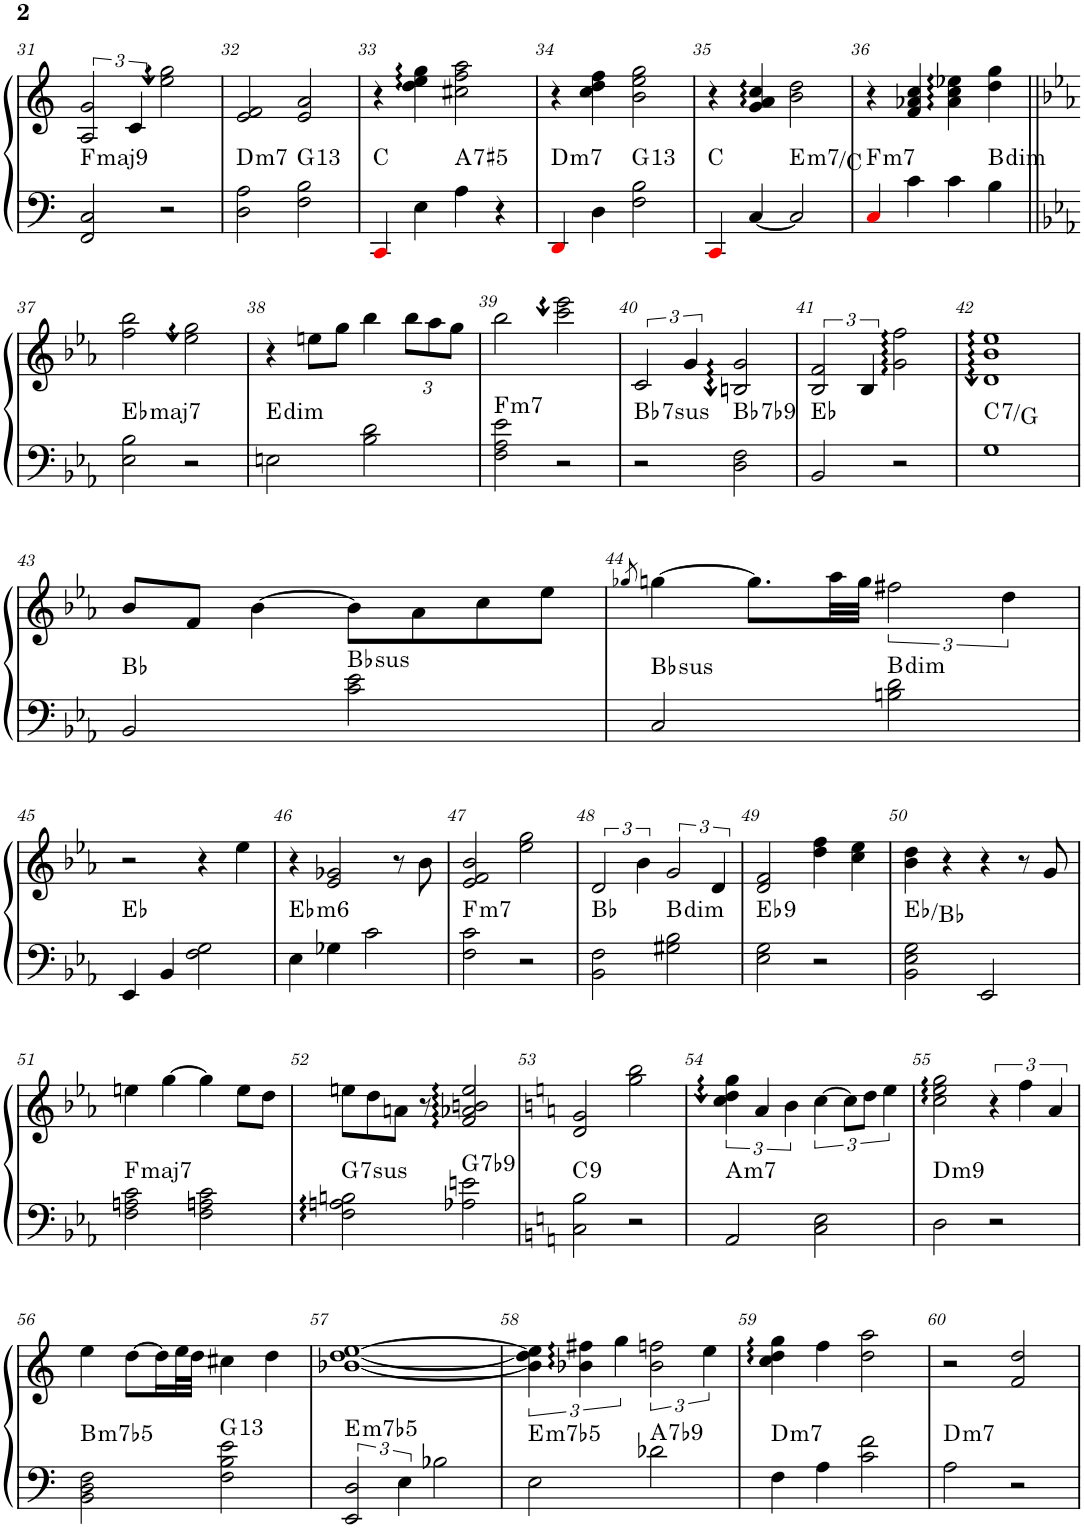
**kern	**kern	**harte
*part1	*part1	*part1
*staff2	*staff1	*
*I"Piano	*	*
*I'Pno.	*	*
!!LO:PB:g=z
*clefF4	*clefG2	*
*k[]	*k[]	*
*M4/4	*M4/4	*
=31	=31	=31
!	!	!LO:H:kt=maj9
2FF/ 2C/	3A/ 3g/	F:maj9
.	6c/	.
2r	2ee\ 2gg\	.
=32	=32	=32
!	!	!LO:H:kt=m7
2D\ 2A\	2e/ 2f/	D:min7
!	!	!LO:H:kt=13
2F\ 2B\	2e/ 2a/	G:9(11,13)
=33	=33	=33
4CCi/	4r	C:maj
4E\	4dd\ 4ee\ 4gg\	.
!	!	!LO:H:kt=7
4A\	2cc#X\ 2ff\ 2aa\	A:(3,#5,b7)
4r	.	.
=34	=34	=34
!	!	!LO:H:kt=m7
4DDi/	4r	D:min7
4D\	4cc\ 4dd\ 4ff\	.
!	!	!LO:H:kt=13
2F\ 2B\	2b\ 2ee\ 2gg\	G:9(11,13)
=35	=35	=35
4CCi/	4r	C:maj
[4C/	4g/ 4a/ 4cc/	.
!	!	!LO:H:kt=m7
2C/]	2b\ 2dd\	E:min7/b6
=36	=36	=36
!	!	!LO:H:kt=m7
4Ci/	4r	F:min7
4c\	4f/ 4a-X/ 4cc/	.
4c\	4a-\ 4cc\ 4ee-X\	.
!	!	!LO:H:kt=dim
4B\	4dd\ 4gg\	B:dim
!!LO:LB:g=z
=37||	=37||	=37||
*k[b-e-a-]	*k[b-e-a-]	*
!	!	!LO:H:kt=maj7
2E-\ 2B-\	2ff\ 2bb-\	Eb:maj7
2r	2ee-\ 2gg\	.
=38	=38	=38
!	!	!LO:H:kt=dim
2En\	4r	E:dim
.	8een\L	.
.	8gg\J	.
2B-\ 2d\	4bb-\	.
*	*Xbrackettup	*
.	12bb-\L	.
.	12aa-\	.
.	12gg\J	.
=39	=39	=39
!	!	!LO:H:kt=m7
2F\ 2A-\ 2e-\	2bb-\	F:min7
2r	2ccc\ 2eee-\	.
=40	=40	=40
*	*brackettup	*
!	!	!LO:H:kt=7sus
2r	3c/	Bb:sus4(7)
.	6g/	.
!	!	!LO:H:kt=7
2D\ 2F\	2Bn/ 2g/	Bb:7(b9)
=41	=41	=41
2BB-/	3B-/ 3f/	Eb:maj
.	6B-/	.
2r	2g\ 2ff\	.
=42	=42	=42
!	!	!LO:H:kt=7
1G	1d 1b- 1ee-	C:7/5
!!LO:LB:g=z
=43	=43	=43
2BB-/	8b-/L	Bb:maj
.	8f/J	.
.	[4b-\	.
!	!	!LO:H:kt=sus
2c\ 2e-\	8b-\L]	Bb:sus4
.	8a-\	.
.	8cc\	.
.	8ee-\J	.
=44	=44	=44
.	8qgg-X/	.
!	!	!LO:H:kt=sus
2C/	[4ggn\	Bb:sus4
.	8.gg\L]	.
.	32aa-\LL	.
.	32gg\JJJ	.
!	!	!LO:H:kt=dim
2Bn\ 2d\	3ff#X\	B:dim
.	6dd\	.
!!LO:LB:g=z
=45	=45	=45
4EE-/	2r	Eb:maj
4BB-/	.	.
2F\ 2G\	4r	.
.	4ee-\	.
=46	=46	=46
!	!	!LO:H:kt=m6
4E-\	4r	Eb:min6
4G-X\	2e-/ 2g-X/	.
2c\	.	.
.	8r	.
.	8b-\	.
=47	=47	=47
!	!	!LO:H:kt=m7
2F\ 2c\	2e-/ 2f/ 2b-/	F:min7
2r	2ee-\ 2gg\	.
=48	=48	=48
2BB-\ 2F\	3d/	Bb:maj
.	6b-\	.
!	!	!LO:H:kt=dim
2G#X\ 2B-\	3g/	B:dim
.	6d/	.
=49	=49	=49
!	!	!LO:H:kt=9
2E-\ 2G\	2d/ 2f/	Eb:9
2r	4dd\ 4ff\	.
.	4cc\ 4ee-\	.
=50	=50	=50
2BB-\ 2E-\ 2G\	4b-\ 4dd\	Eb:maj/5
.	4r	.
2EE-/	4r	.
.	8r	.
.	8g/	.
!!LO:LB:g=z
=51	=51	=51
!	!	!LO:H:kt=maj7
2F\ 2An\ 2c\	4een\	F:maj7
.	[4gg\	.
2F\ 2An\ 2c\	4gg\]	.
.	8ee\L	.
.	8dd\J	.
=52	=52	=52
!	!	!LO:H:kt=7sus
2F\ 2An\ 2Bn\	8een\L	G:sus4(7)
.	8dd\	.
.	8an\J	.
.	8r	.
!	!	!LO:H:kt=7
2A-X\ 2en\	2f/ 2a-X/ 2bn/ 2ee/	G:7(b9)
=53	=53	=53
*k[]	*k[]	*
!	!	!LO:H:kt=9
2C\ 2B\	2d/ 2g/	C:9
2r	2gg\ 2bb\	.
=54	=54	=54
!	!	!LO:H:kt=m7
2AA/	6cc\ 6dd\ 6gg\	A:min7
.	6a/	.
.	6b\	.
2C\ 2E\	[6cc\	.
.	12cc\L]	.
.	12dd\J	.
.	6ee\	.
=55	=55	=55
!	!	!LO:H:kt=m9
2D\	2cc\ 2ee\ 2gg\	D:min9
2r	6r	.
.	6ff\	.
.	6a/	.
!!LO:LB:g=z
=56	=56	=56
!	!	!LO:H:kt=m7b5
2BB\ 2D\ 2F\	4ee\	B:hdim7
.	[8dd\L	.
.	16dd\L]	.
.	32ee\L	.
.	32dd\JJJ	.
!	!	!LO:H:kt=13
2F\ 2B\ 2e\	4cc#X\	G:9(11,13)
.	4dd\	.
=57	=57	=57
!	!	!LO:H:kt=m7b5
3EE/ 3D/	[1b-X [1dd [1ee	E:hdim7
6E\	.	.
2B-X\	.	.
=58	=58	=58
!	!	!LO:H:kt=m7b5
2E\	6b-\] 6dd\] 6ee\]	E:hdim7
.	6b-X\ 6ff#X\	.
.	6gg\	.
!	!	!LO:H:kt=7
2d-X\	3b-\ 3ffn\	A:7(b9)
.	6ee\	.
=59	=59	=59
!	!	!LO:H:kt=m7
4F\	4cc\ 4dd\ 4gg\	D:min7
4A\	4ff\	.
2c\ 2f\	2dd\ 2aa\	.
=60	=60	=60
!	!	!LO:H:kt=m7
2A\	2r	D:min7
2r	2f/ 2dd/	.
=	=	=
*-	*-	*-
